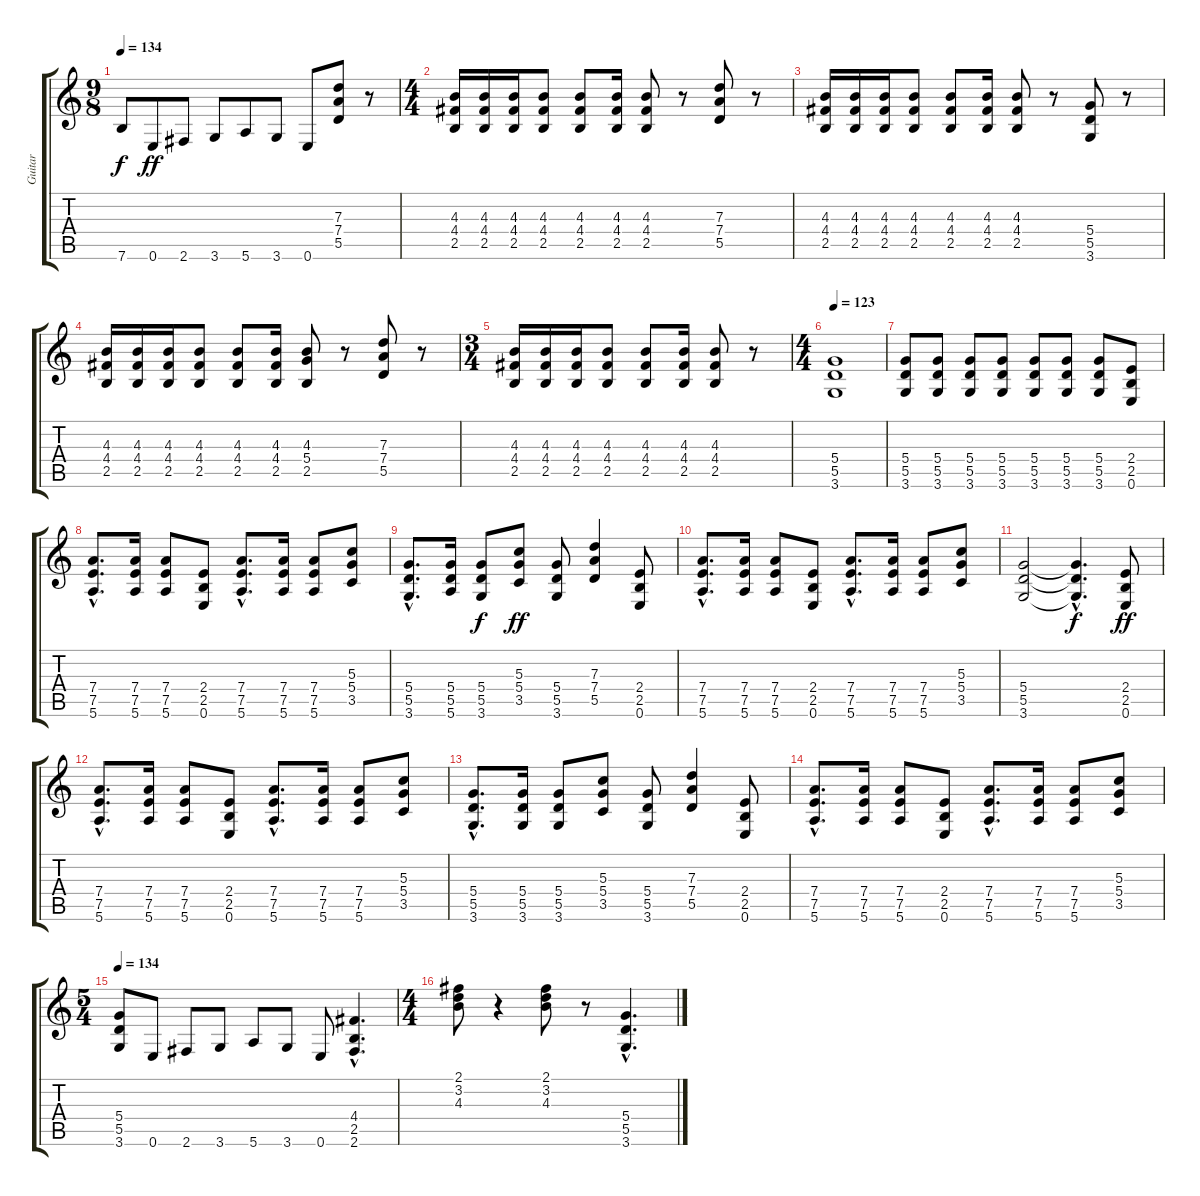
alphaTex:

\track ("Guitar" "Guitar") {instrument distortionguitar}
\staff {score tabs}
\tuning (E4 B3 G3 D3 A2 E2) {hide}
\ts (9 8)
\tempo 134
\clef g2
\ks c
7.6{t}.8{dy f} 0.6.8{dy ff} 2.6.8 3.6.8 5.6.8 3.6.8 0.6.8 (7.3 7.4 5.5).8 r.8 |
\ts (4 4)
\section ("" "")
(4.3 4.4 2.5).16 (4.3 4.4 2.5).16 (4.3 4.4 2.5).16 (4.3 4.4 2.5).8 (4.3 4.4 2.5).8 (4.3 4.4 2.5).16 (4.3 4.4 2.5).8 r.8 (7.3 7.4 5.5).8 r.8 |
(4.3 4.4 2.5).16 (4.3 4.4 2.5).16 (4.3 4.4 2.5).16 (4.3 4.4 2.5).8 (4.3 4.4 2.5).8 (4.3 4.4 2.5).16 (4.3 4.4 2.5).8 r.8 (5.4 5.5 3.6).8 r.8 |
(4.3 4.4 2.5).16 (4.3 4.4 2.5).16 (4.3 4.4 2.5).16 (4.3 4.4 2.5).8 (4.3 4.4 2.5).8 (4.3 4.4 2.5).16 (4.3 5.4 2.5).8 r.8 (7.3 7.4 5.5).8 r.8 |
\ts (3 4)
(4.3 4.4 2.5).16 (4.3 4.4 2.5).16 (4.3 4.4 2.5).16 (4.3 4.4 2.5).8 (4.3 4.4 2.5).8 (4.3 4.4 2.5).16 (4.3 4.4 2.5).8 r.8 |
\ts (4 4)
\tempo 123
(5.4 5.5 3.6).1 |
\section ("" "")
(5.4 5.5 3.6).8 (5.4 5.5 3.6).8 (5.4 5.5 3.6).8 (5.4 5.5 3.6).8 (5.4 5.5 3.6).8 (5.4 5.5 3.6).8 (5.4 5.5 3.6).8 (2.4 2.5 0.6).8 |
(7.4{hac} 7.5{hac} 5.6{hac}).8{d} (7.4 7.5 5.6).16 (7.4 7.5 5.6).8 (2.4 2.5 0.6).8 (7.4{hac} 7.5{hac} 5.6{hac}).8{d} (7.4 7.5 5.6).16 (7.4 7.5 5.6).8 (5.3 5.4 3.5).8 |
(5.4{hac} 5.5{hac} 3.6{hac}).8{d} (5.4 5.5 5.6).16 (5.4 5.5 3.6).8{dy f} (5.3 5.4 3.5).8{dy ff} (5.4 5.5 3.6).8 (7.3 7.4 5.5).4 (2.4 2.5 0.6).8 |
(7.4{hac} 7.5{hac} 5.6{hac}).8{d} (7.4 7.5 5.6).16 (7.4 7.5 5.6).8 (2.4 2.5 0.6).8 (7.4{hac} 7.5{hac} 5.6{hac}).8{d} (7.4 7.5 5.6).16 (7.4 7.5 5.6).8 (5.3 5.4 3.5).8 |
(5.4 5.5 3.6).2 (5.4{hac t} 5.5{hac t} 3.6{hac t}).4{d dy f} (2.4 2.5 0.6).8{dy ff} |
(7.4{hac} 7.5{hac} 5.6{hac}).8{d} (7.4 7.5 5.6).16 (7.4 7.5 5.6).8 (2.4 2.5 0.6).8 (7.4{hac} 7.5{hac} 5.6{hac}).8{d} (7.4 7.5 5.6).16 (7.4 7.5 5.6).8 (5.3 5.4 3.5).8 |
(5.4{hac} 5.5{hac} 3.6{hac}).8{d} (5.4 5.5 3.6).16 (5.4 5.5 3.6).8 (5.3 5.4 3.5).8 (5.4 5.5 3.6).8 (7.3 7.4 5.5).4 (2.4 2.5 0.6).8 |
(7.4{hac} 7.5{hac} 5.6{hac}).8{d} (7.4 7.5 5.6).16 (7.4 7.5 5.6).8 (2.4 2.5 0.6).8 (7.4{hac} 7.5{hac} 5.6{hac}).8{d} (7.4 7.5 5.6).16 (7.4 7.5 5.6).8 (5.3 5.4 3.5).8 |
\ts (5 4)
\tempo 134
(5.4 5.5 3.6).8 0.6.8 2.6.8 3.6.8 5.6.8 3.6.8 0.6.8 (4.4{hac} 2.5{hac} 2.6{hac}).4{d} |
\ts (4 4)
\section ("" "")
(2.1 3.2 4.3).8 r.4 (2.1 3.2 4.3).8 r.8 (5.4{hac} 5.5{hac} 3.6{hac}).4{d}
